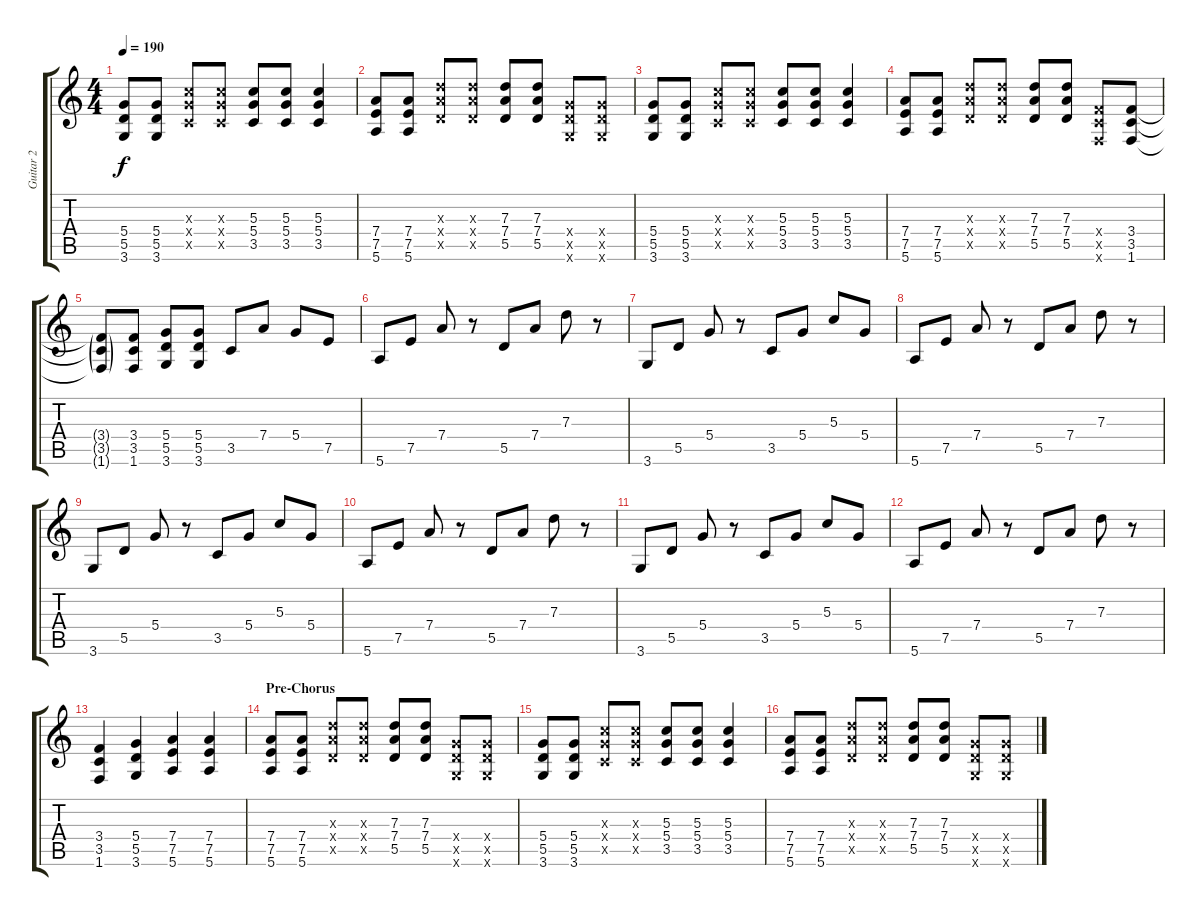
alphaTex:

\track ("Guitar 2" "Guitar 2") {instrument distortionguitar}
\staff {score tabs}
\tuning (E4 B3 G3 D3 A2 E2) {hide}
\ts (4 4)
\tempo 190
\clef g2
\ks c
(5.4 5.5 3.6).8{dy f} (5.4 5.5 3.6).8 (5.3{x} 5.4{x} 3.5{x}).8 (5.3{x} 5.4{x} 3.5{x}).8 (5.3 5.4 3.5).8 (5.3 5.4 3.5).8 (5.3 5.4 3.5).4 |
(7.4 7.5 5.6).8 (7.4 7.5 5.6).8 (7.3{x} 7.4{x} 5.5{x}).8 (7.3{x} 7.4{x} 5.5{x}).8 (7.3 7.4 5.5).8 (7.3 7.4 5.5).8 (5.4{x} 5.5{x} 3.6{x}).8 (5.4{x} 5.5{x} 3.6{x}).8 |
(5.4 5.5 3.6).8 (5.4 5.5 3.6).8 (5.3{x} 5.4{x} 3.5{x}).8 (5.3{x} 5.4{x} 3.5{x}).8 (5.3 5.4 3.5).8 (5.3 5.4 3.5).8 (5.3 5.4 3.5).4 |
(7.4 7.5 5.6).8 (7.4 7.5 5.6).8 (7.3{x} 7.4{x} 5.5{x}).8 (7.3{x} 7.4{x} 5.5{x}).8 (7.3 7.4 5.5).8 (7.3 7.4 5.5).8 (3.4{x} 3.5{x} 1.6{x}).8 (3.4 3.5 1.6).8 |
(3.4{g t} 3.5{g t} 1.6{g t}).8 (3.4 3.5 1.6).8 (5.4 5.5 3.6).8 (5.4 5.5 3.6).8 3.5.8 7.4.8 5.4.8 7.5.8 |
5.6.8 7.5.8 7.4.8 r.8 5.5.8 7.4.8 7.3.8 r.8 |
3.6.8 5.5.8 5.4.8 r.8 3.5.8 5.4.8 5.3.8 5.4.8 |
5.6.8 7.5.8 7.4.8 r.8 5.5.8 7.4.8 7.3.8 r.8 |
3.6.8 5.5.8 5.4.8 r.8 3.5.8 5.4.8 5.3.8 5.4.8 |
5.6.8 7.5.8 7.4.8 r.8 5.5.8 7.4.8 7.3.8 r.8 |
3.6.8 5.5.8 5.4.8 r.8 3.5.8 5.4.8 5.3.8 5.4.8 |
5.6.8 7.5.8 7.4.8 r.8 5.5.8 7.4.8 7.3.8 r.8 |
(3.4 3.5 1.6).4 (5.4 5.5 3.6).4 (7.4 7.5 5.6).4 (7.4 7.5 5.6).4 |
\section ("" "Pre-Chorus")
(7.4 7.5 5.6).8 (7.4 7.5 5.6).8 (7.3{x} 7.4{x} 5.5{x}).8 (7.3{x} 7.4{x} 5.5{x}).8 (7.3 7.4 5.5).8 (7.3 7.4 5.5).8 (5.4{x} 5.5{x} 3.6{x}).8 (5.4{x} 5.5{x} 3.6{x}).8 |
(5.4 5.5 3.6).8 (5.4 5.5 3.6).8 (5.3{x} 5.4{x} 3.5{x}).8 (5.3{x} 5.4{x} 3.5{x}).8 (5.3 5.4 3.5).8 (5.3 5.4 3.5).8 (5.3 5.4 3.5).4 |
(7.4 7.5 5.6).8 (7.4 7.5 5.6).8 (7.3{x} 7.4{x} 5.5{x}).8 (7.3{x} 7.4{x} 5.5{x}).8 (7.3 7.4 5.5).8 (7.3 7.4 5.5).8 (5.4{x} 5.5{x} 3.6{x}).8 (5.4{x} 5.5{x} 3.6{x}).8
